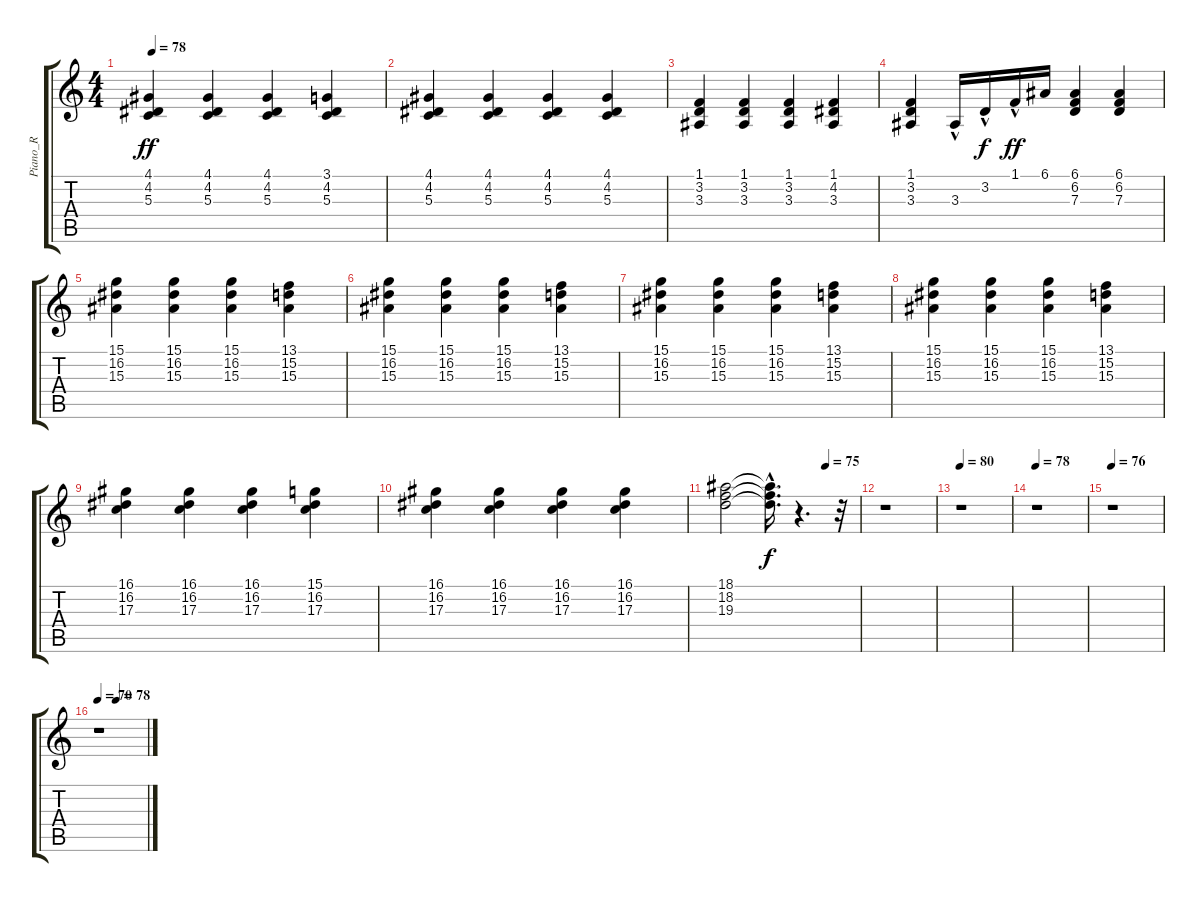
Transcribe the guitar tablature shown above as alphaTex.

\track ("Piano_R" "Piano_R") {instrument stringensemble1}
\staff {score tabs}
\tuning (E4 B3 G3 D3 A2 E2) {hide}
\ts (4 4)
\tempo 78
\clef g2
\ks c
(4.1 4.2 5.3).4{dy ff} (4.1 4.2 5.3).4 (4.1 4.2 5.3).4 (3.1 4.2 5.3).4 |
(4.1 4.2 5.3).4 (4.1 4.2 5.3).4 (4.1 4.2 5.3).4 (4.1 4.2 5.3).4 |
(1.1 3.2 3.3).4 (1.1 3.2 3.3).4 (1.1 3.2 3.3).4 (1.1 4.2 3.3).4 |
(1.1 3.2 3.3).4 3.3{hac}.16 3.2{hac}.16{dy f} 1.1{hac}.16{dy ff} 6.1.16 (6.1 6.2 7.3).4 (6.1 6.2 7.3).4 |
(15.1 16.2 15.3).4 (15.1 16.2 15.3).4 (15.1 16.2 15.3).4 (13.1 15.2 15.3).4 |
(15.1 16.2 15.3).4 (15.1 16.2 15.3).4 (15.1 16.2 15.3).4 (13.1 15.2 15.3).4 |
(15.1 16.2 15.3).4 (15.1 16.2 15.3).4 (15.1 16.2 15.3).4 (13.1 15.2 15.3).4 |
(15.1 16.2 15.3).4 (15.1 16.2 15.3).4 (15.1 16.2 15.3).4 (13.1 15.2 15.3).4 |
(16.1 16.2 17.3).4 (16.1 16.2 17.3).4 (16.1 16.2 17.3).4 (15.1 16.2 17.3).4 |
(16.1 16.2 17.3).4 (16.1 16.2 17.3).4 (16.1 16.2 17.3).4 (16.1 16.2 17.3).4 |
\tempo (75 0.75)
(18.1 18.2 19.3).2 (18.1{hac t} 18.2{t} 19.3{t}).16{d dy f} r.4{d} r.32 |
r.1 |
\tempo 80
r.1 |
\tempo 78
r.1 |
\tempo 76
r.1 |
\tempo 70
\tempo (78 0.375)
r.1
